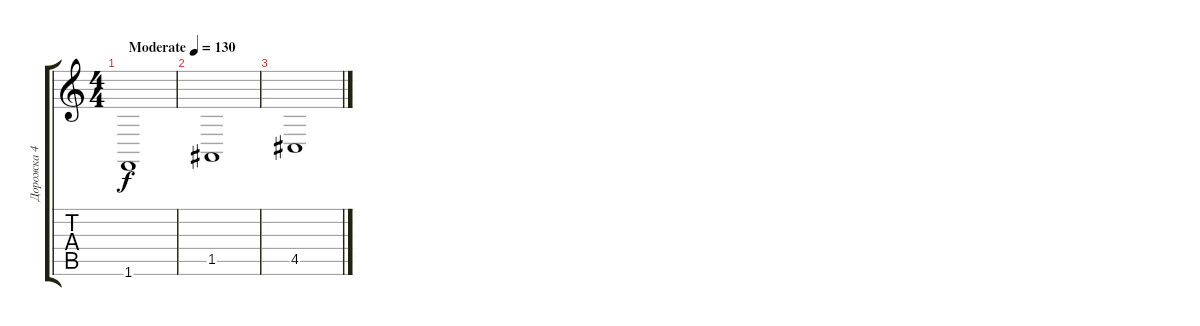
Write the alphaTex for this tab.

\track ("Дорожка 4" "Дорожка 4") {instrument lead3calliope}
\staff {score tabs}
\tuning (E4 B3 G3 D3 A2 E2) {hide}
\ts (4 4)
\tempo (130 "Moderate")
\clef g2
\ks c
1.6.1{dy f instrument lead3calliope} |
1.5.1 |
4.5.1
